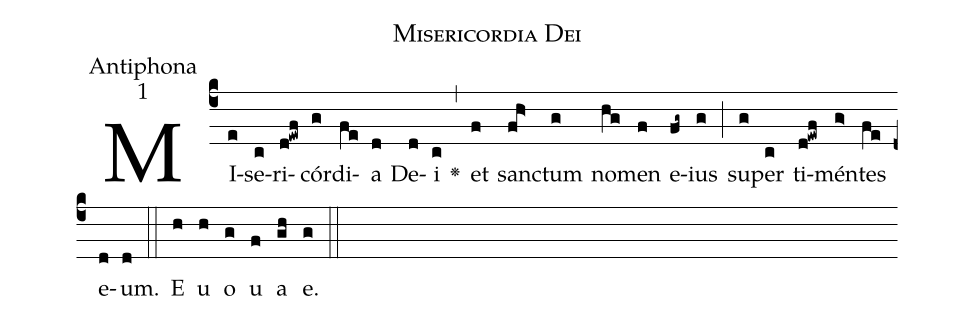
name:Misericordia Dei;
office-part:Antiphona;
mode:1;
%%
(c4)MI(e)se(c)ri(d!ewf)cór(g)di(fe)a(d) De(d)i(c) <v>\greheightstar</v>(,) et(f) san(fh>)ctum(g) no(hg)men(f) e(fg~)ius(g) (;) su(g)per(c) ti(d!ewf)mén(g>)tes(fe) e(d)um.(d) (::)
E(h) u(h) o(g) u(f) a(gh) e.(g) (::)
